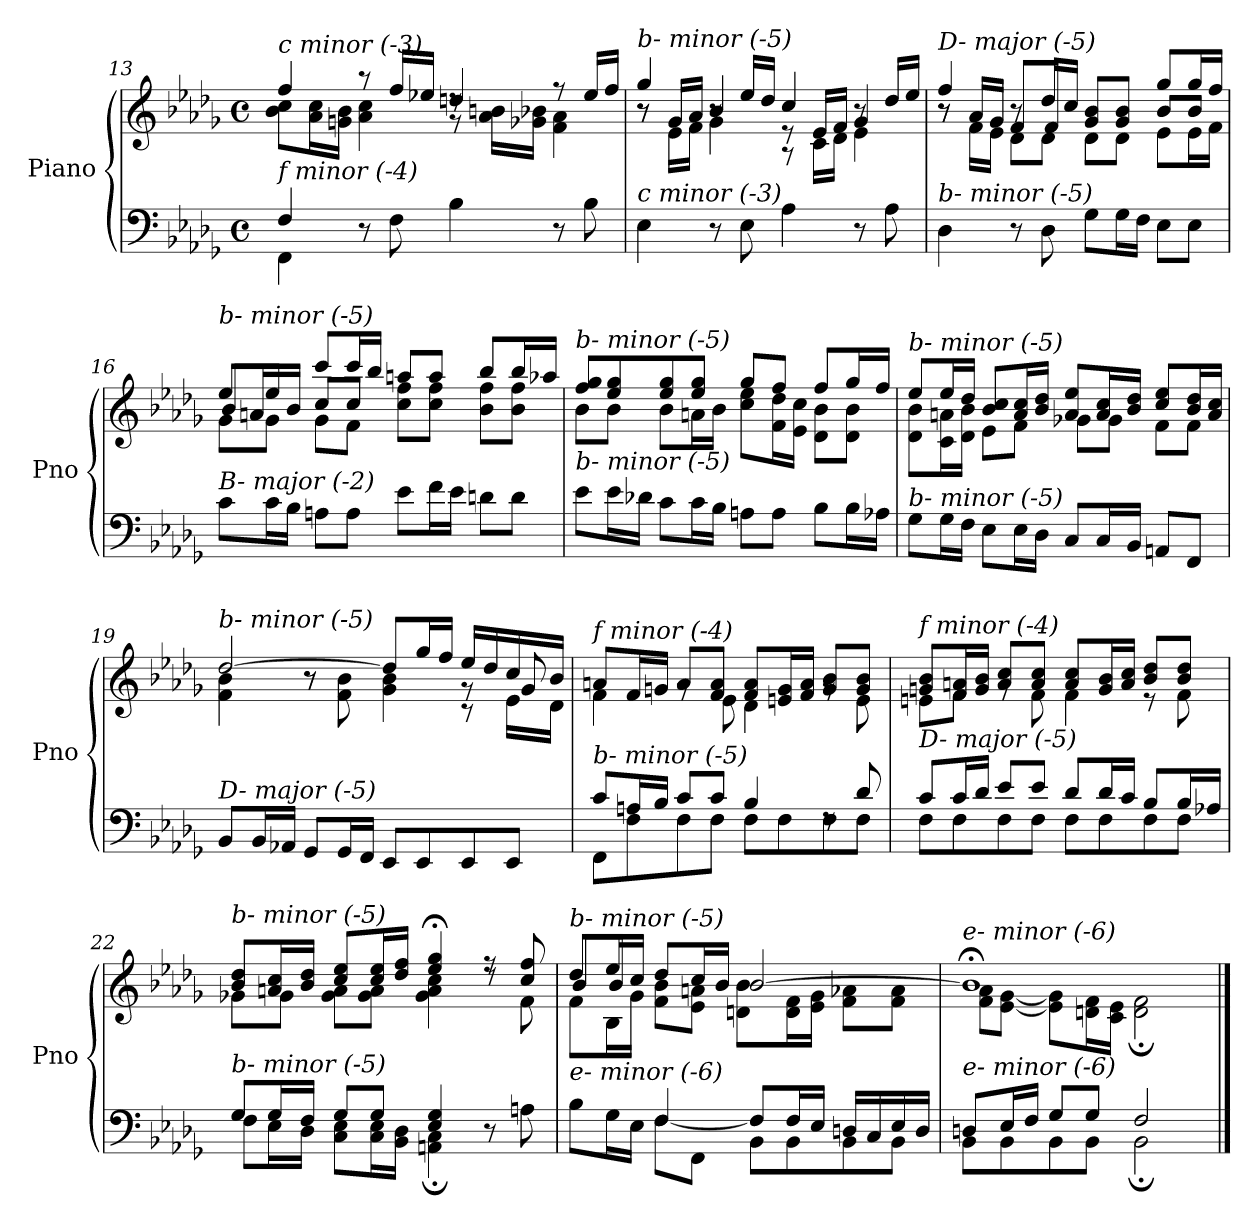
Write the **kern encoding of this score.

**kern	**kern
*part1	*part1
*staff2	*staff1
*I"Piano	*
*I'Pno	*
!!LO:PB:g=z
*clefF4	*clefG2
*k[b-e-a-d-g-]	*k[b-e-a-d-g-]
*M4/4	*M4/4
*met(c)	*met(c)
=13	=13
*^	*^
*	*^	*	*^
*	*	*	*	*	*^
!	!	!	!LO:TX:i:t=c minor (-3)	!	!	!
!LO:TX:i:t=f minor (-4)	!	!	!	!	!	!
2ryy	4F/	4FF\	4ff/	8b-\ 8cc\L	2ryy	4ryy
.	.	.	.	16a-\ 16cc\L	.	.
.	.	.	.	16gn\ 16b-\JJ	.	.
.	8r	2.ryy	8r	4a-\ 4cc\	.	2.ryy
.	8F\	.	16ff/LL	.	.	.
.	.	.	16ee-X/JJ	.	.	.
8ryy	4B-\	.	4ddn/	8rdd	8rg	.
4.ryy	.	.	.	16a-\ 16bni\LL	4.ryy	.
.	.	.	.	16g-X\ 16b-\JJ	.	.
.	8r	.	8r	4f\ 4a-\	.	.
.	8B-\	.	16ee-/LL	.	.	.
.	.	.	16ff/JJ	.	.	.
*v	*v	*v	*	*	*	*
*	*	*	*v	*v
=14	=14	=14	=14
!	!LO:TX:i:t=b- minor (-5)	!	!
!LO:TX:i:t=c minor (-3)	!	!	!
4E-\	4gg-/	8r	8r
.	.	16e-\LL	16g-/LL
.	.	16f\JJ	16a-/JJ
8r	8r	4g-\	4b-/
8E-\	16ee-/LL	.	.
.	16dd-/JJ	.	.
4A-\	4cc/	8re	8rA
.	.	16c\LL	16e-/LL
.	.	16d-\JJ	16f/JJ
8r	8r	4e-\	4g-/
8A-\	16dd-/LL	.	.
.	16ee-/JJ	.	.
!!LO:LB:g=z	!!	!!
=15	=15	=15	=15
*^	*	*	*
!	!	!LO:TX:i:t=D- major (-5)	!	!
!LO:TX:i:t=b- minor (-5)	!	!	!	!
2ryy	4D-\	4ff/	8r	8r
.	.	.	16f\LL	16a-/LL
.	.	.	16e-\JJ	16g-/JJ
.	8r	8r	8d-\L	8f/L
.	8D-\	16dd-/LL	8d-\J	8f/J
.	.	16cc/JJ	.	.
4ryy	8G-\L	8g-/ 8b-/L	8d-\L	4ryy
.	16G-\L	8g-/ 8b-/J	8d-\J	.
.	16F\JJ	.	.	.
4ryy	8E-\L	8gg-/L	8e-\L	8b-/L
.	8E-\J	16gg-/L	16e-\L	8b-/J
.	.	16ff/JJ	16f\JJ	.
=16	=16	=16	=16	=16
!	!	!LO:TX:i:t=b- minor (-5)	!	!
!LO:TX:i:t=B- major (-2)	!	!	!	!
2ryy	8c\L	8ee-/L	8g-\L	8b-/L
.	16c\L	8ee-/J	8g-\J	16an/L
.	16B-\JJ	.	.	16b-/JJ
.	8An\L	8ccc/L	8g-\L	8cc/L
.	8A\J	16ccc/L	8f\J	8cc/J
.	.	16bb-/JJ	.	.
2ryy	8e-\L	8aan/L	8cc\ 8ff\L	2ryy
.	16f\L	8aa/J	8cc\ 8ff\J	.
.	16e-\JJ	.	.	.
.	8dn\L	8bb-/L	8b-\ 8ff\L	.
.	8d\J	16bb-/L	8b-\ 8ff\J	.
.	.	16aa-X/JJ	.	.
*v	*v	*	*	*
*	*	*v	*v
!!LO:LB:g=z
=17	=17	=17
!	!LO:TX:i:t=b- minor (-5)	!
!LO:TX:i:t=b- minor (-5)	!	!
8e-\L	8ff/ 8gg-/L	8b-\L
16e-\L	8ee-/ 8gg-/	8b-\J
16d-X\JJ	.	.
8c\L	8ee-/ 8gg-/	8b-\L
16c\L	8ee-/ 8gg-/J	16an\L
16B-\JJ	.	16b-\JJ
8An\L	8gg-/L	8cc\ 8ee-\L
8A\J	8ff/J	16f\ 16dd-\L
.	.	16e-\ 16cc\JJ
8B-\L	8ff/L	8d-\ 8b-\L
16B-\L	16gg-/L	8d-\ 8b-\J
16A-X\JJ	16ff/JJ	.
=18	=18	=18
!	!LO:TX:i:t=b- minor (-5)	!
!LO:TX:i:t=b- minor (-5)	!	!
8G-\L	8ee-/L	8d-\ 8b-\L
16G-\L	16ee-/L	16c\ 16an\L
16F\JJ	16dd-/JJ	16d-\ 16b-\JJ
8E-\L	8b-/ 8cc/L	8e-\L
16E-\L	16a/ 16cc/L	8f\J
16D-\JJ	16b-/ 16dd-/JJ	.
8C/L	8a/ 8ee-/L	8g-X\L
16C/L	16a/ 16cc/L	8g-\J
16BB-/JJ	16b-/ 16dd-/JJ	.
8AAn/L	8cc/ 8ee-/L	8f\L
8FF/J	16b-/ 16dd-/L	8f\J
.	16a/ 16cc/JJ	.
!!LO:LB:g=z
=19	=19	=19
*^	*	*^
!	!	!LO:TX:i:t=b- minor (-5)	!	!
!LO:TX:i:t=D- major (-5)	!	!	!	!
4ryy	8BB-/L	[2dd-/	4f\ 4b-\	4ryy
.	16BB-/L	.	.	.
.	16AA-X/JJ	.	.	.
8ryy	8GG-/L	.	8r	8r
4.ryy	16GG-/L	.	8f\ 8b-\	4.ryy
.	16FF/JJ	.	.	.
.	8EE-/L	8dd-/L]	4g-\ 4b-\	.
.	8EE-/	16gg-/L	.	.
.	.	16ff/JJ	.	.
4ryy	8EE-/	16ee-/LL	8rg	8rc
.	.	16dd-/	.	.
.	8EE-/J	16cc/	16e-\LL	8g-/
.	.	16b-/JJ	16d-\JJ	.
*	*	*	*v	*v
!!LO:LB:g=z
=20	=20	=20	=20
!	!	!LO:TX:i:t=f minor (-4)	!
!LO:TX:i:t=b- minor (-5)	!	!	!
8c/L	8FF\L	8an/L	4f\
16An/L	8F\	16f/L	.
16B-/JJ	.	16gn/JJ	.
8c/L	8F\	8a/L	8rg
8c/J	8F\J	8f/ 8a/J	8e-\
4B-/	8F\L	8f/ 8a/L	4d-\
.	8F\	16en/ 16g/L	.
.	.	16f/ 16a/JJ	.
8rF	8F\	8g/ 8b-/L	8rg
8d-/	8F\J	8g/ 8b-/J	8e\
=21	=21	=21	=21
!	!	!LO:TX:i:t=f minor (-4)	!
!LO:TX:i:t=D- major (-5)	!	!	!
8c/L	8F\L	8gn/ 8b-/L	8en\L
16c/L	8F\	16f/ 16an/L	8f\J
16d-/JJ	.	16g/ 16b-/JJ	.
8e-/L	8F\	8a/ 8cc/L	8rg
8e-/J	8F\J	8a/ 8cc/J	8f\
8d-/L	8F\L	8a/ 8cc/L	4f\
16d-/L	8F\	16g/ 16b-/L	.
16c/JJ	.	16a/ 16cc/JJ	.
8B-/L	8F\	8b-/ 8dd-/L	8r
16B-/L	8F\J	8b-/ 8dd-/J	8f\
16A-X/JJ	.	.	.
!!LO:LB:g=z
=22	=22	=22	=22
*	*	*	*^
!	!	!LO:TX:i:t=b- minor (-5)	!	!
!LO:TX:i:t=b- minor (-5)	!	!	!	!
8G-/L	8F\L	8b-/ 8dd-/L	8g-X\L	2.ryy
16G-/L	16E-\L	16an/ 16cc/L	8g-\J	.
16F/JJ	16D-\JJ	16b-/ 16dd-/JJ	.	.
8G-/L	8C\ 8E-\L	8cc/ 8ee-/L	8g-\ 8a\L	.
8G-/J	16C\ 16E-\L	16cc/ 16ee-/L	8g-\ 8a\J	.
.	16BB-\ 16D-\JJ	16dd-/ 16ff/JJ	.	.
4E-/ 4G-/	4AAn\; 4C\;	4ee-/;< 4gg-/;<	4g-\ 4a\ 4cc\	.
8r	4ryy	8r	8rdd	4ryy
8An\	.	8cc/ 8ff/	8f\	.
=23	=23	=23	=23	=23
*	*^	*	*	*^
!	!	!	!LO:TX:i:t=b- minor (-5)	!	!	!
!LO:TX:i:t=e- minor (-6)	!	!	!	!	!	!
4ryy	8B-\L	4ryy	8dd-/L	8f\L	8b-/L	4ryy
.	16G-\L	.	16ee-/L	16B-\L	8b-/J	.
.	16E-\JJ	.	16cc/JJ	16g-\JJ	.	.
2.ryy	[4F/	8F\L	8dd-/L	8f\ 8b-\L	2.ryy	2.ryy
.	.	8FF\J	16cc/L	8e-\ 8an\J	.	.
.	.	.	16b-/JJ	.	.	.
.	8F/L]	8BB-\L	[2b-/	8dn\ 8b-\L	.	.
.	16F/L	8BB-\	.	16d\ 16f\L	.	.
.	16E-/JJ	.	.	16e-\ 16g-\JJ	.	.
.	16Dn/LL	8BB-\	.	8f\ 8a-X\L	.	.
.	16C/	.	.	.	.	.
.	16E-/	8BB-\J	.	8f\ 8a-\J	.	.
.	16D/JJ	.	.	.	.	.
*	*v	*v	*	*	*	*
*	*	*	*v	*v	*v
=24	=24	=24	=24
!	!	!LO:TX:i:t=e- minor (-6)	!
!LO:TX:i:t=e- minor (-6)	!	!	!
8Dn/L	8BB-\L	1b-;<]	8f\ 8a-\L
16E-/L	8BB-\	.	[8e-\ [8g-\J
16F/JJ	.	.	.
8G-/L	8BB-\	.	8e-\] 8g-\]L
8G-/J	8BB-\J	.	16dn\ 16f\L
.	.	.	16c\ 16e-\JJ
2F/	2BB-;\	.	2d\; 2f\;
*v	*v	*	*
*	*v	*v
==	==
*-	*-
